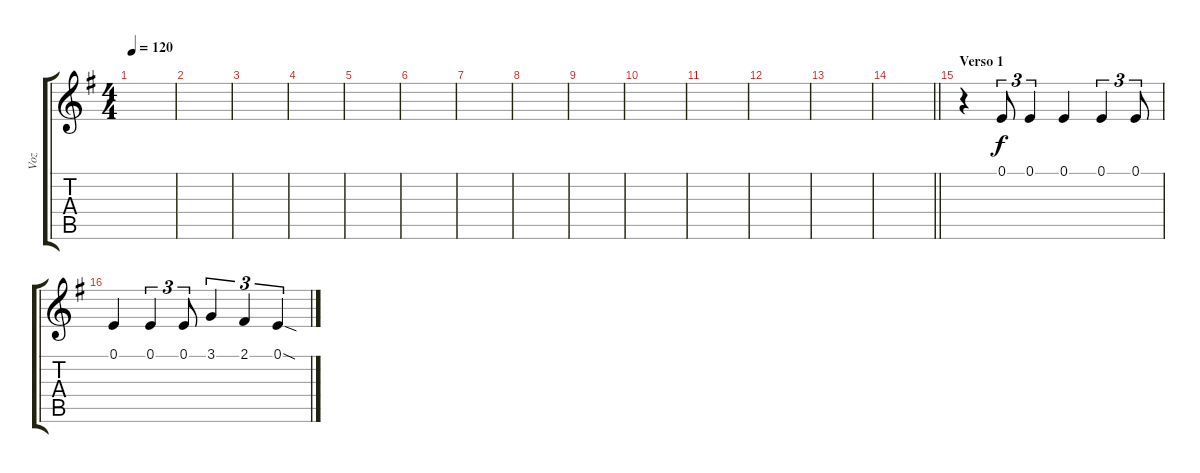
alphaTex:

\track ("Voz" "Voz") {instrument cello}
\staff {score tabs}
\tuning (E4 B3 G3 D3 A2 E2) {hide}
\ts (4 4)
\tempo 120
\clef g2
\ks g
|
|
|
|
|
|
|
|
|
|
|
|
|
\barLineRight lightlight
|
\section ("" "Verso 1")
r.4 0.1.8{tu (3 2)} 0.1.4{tu (3 2)} 0.1.4 0.1.4{tu (3 2)} 0.1.8{tu (3 2)} |
0.1.4 0.1.4{tu (3 2)} 0.1.8{tu (3 2)} 3.1.4{tu (3 2)} 2.1.4{tu (3 2)} 0.1{sod}.4{tu (3 2)}
